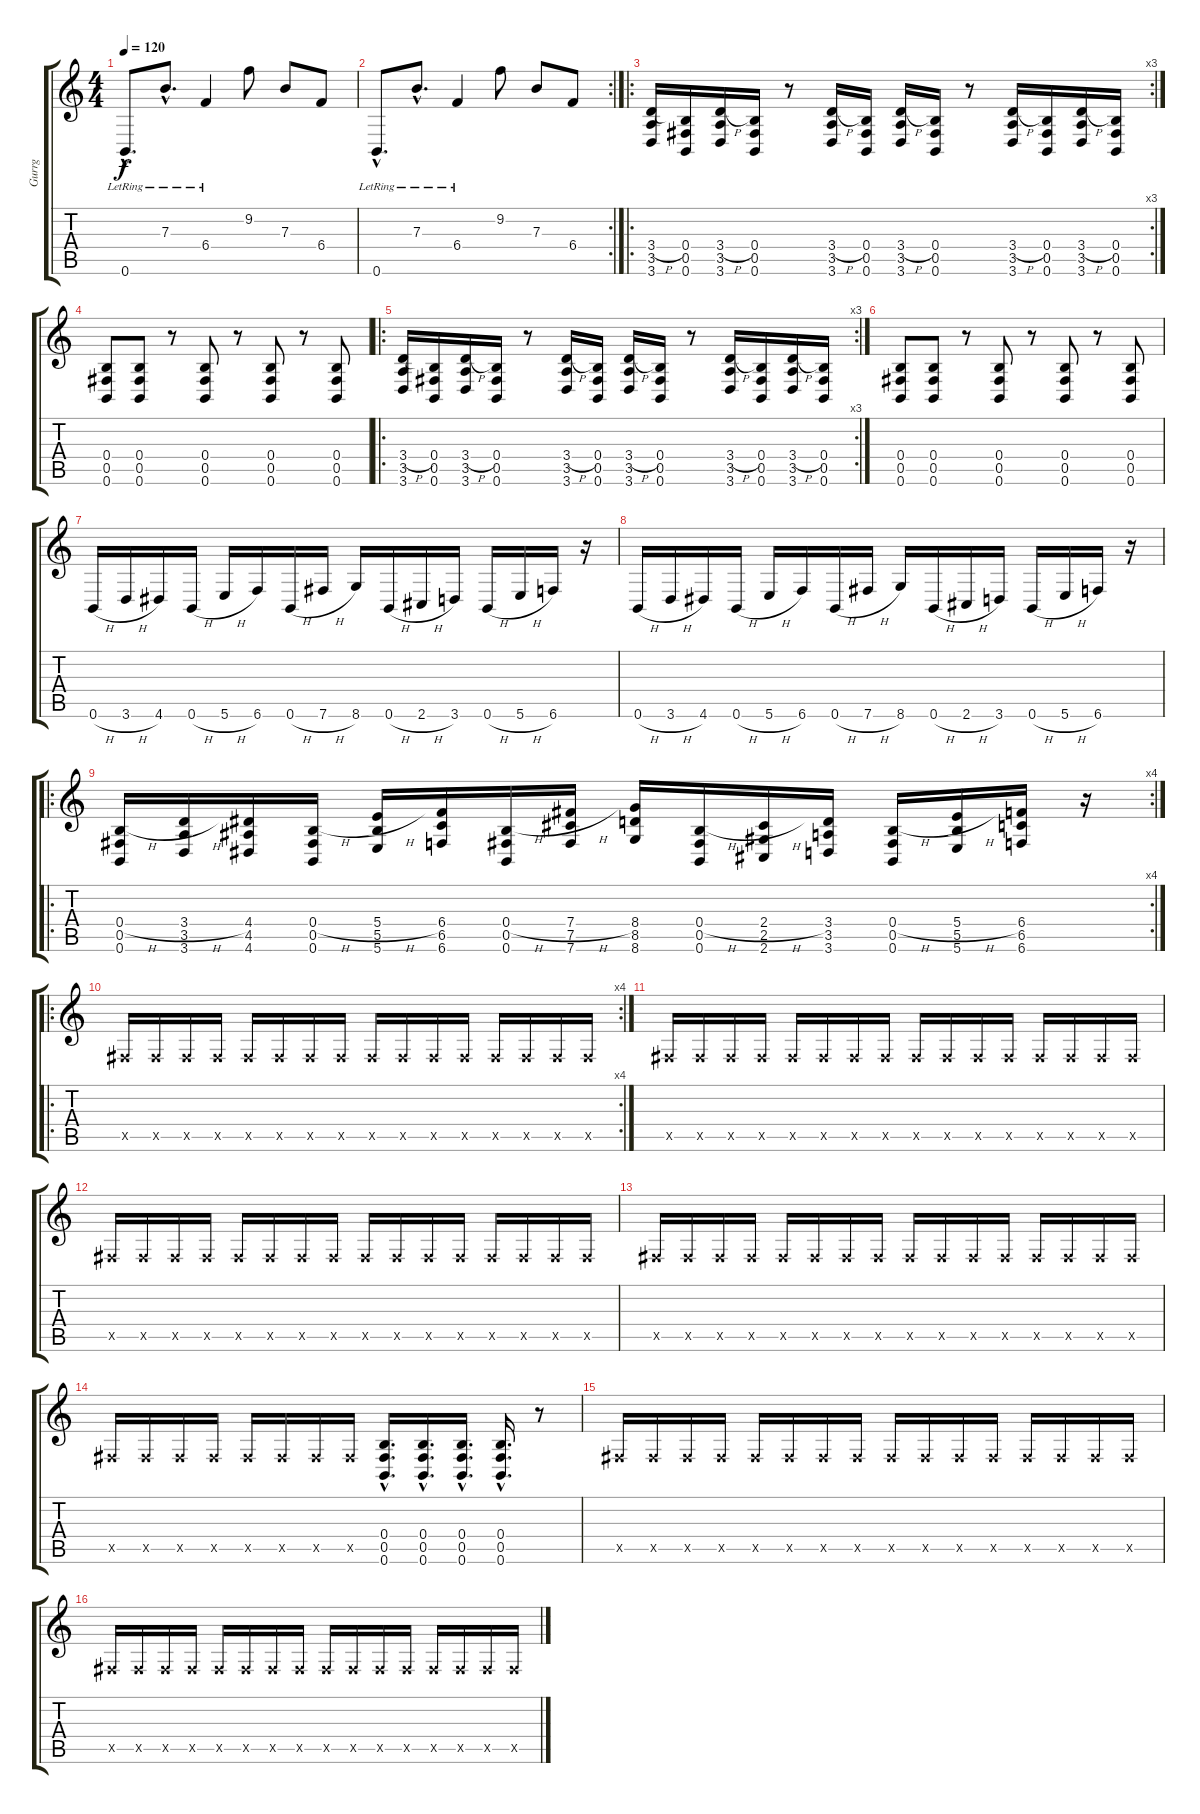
\track ("Gurrg" "Gurrg") {instrument overdrivenguitar}
\staff {score tabs}
\tuning (Db4 Ab3 E3 B2 Gb2 B1) {hide}
\ts (4 4)
\tempo 120
\clef g2
\ks c
0.6{hac lr}.8{d dy f instrument electricguitarclean} 7.3{hac lr}.8{d} 6.4{lr}.4 9.2.8 7.3.8 6.4.8 |
\rc 2
0.6{hac lr}.8{d instrument electricguitarclean} 7.3{hac lr}.8{d} 6.4{lr}.4 9.2.8 7.3.8 6.4.8 |
\ro
\rc 3
(3.4{h} 3.5 3.6).16{instrument overdrivenguitar} (0.4 0.5 0.6).16 (3.4{h} 3.5 3.6).16 (0.4 0.5 0.6).16 r.8 (3.4{h} 3.5 3.6).16 (0.4 0.5 0.6).16 (3.4{h} 3.5 3.6).16 (0.4 0.5 0.6).16 r.8 (3.4{h} 3.5 3.6).16 (0.4 0.5 0.6).16 (3.4{h} 3.5 3.6).16 (0.4 0.5 0.6).16 |
(0.4 0.5 0.6).8 (0.4 0.5 0.6).8 r.8 (0.4 0.5 0.6).8 r.8 (0.4 0.5 0.6).8 r.8 (0.4 0.5 0.6).8 |
\ro
\rc 3
(3.4{h} 3.5 3.6).16{instrument overdrivenguitar} (0.4 0.5 0.6).16 (3.4{h} 3.5 3.6).16 (0.4 0.5 0.6).16 r.8 (3.4{h} 3.5 3.6).16 (0.4 0.5 0.6).16 (3.4{h} 3.5 3.6).16 (0.4 0.5 0.6).16 r.8 (3.4{h} 3.5 3.6).16 (0.4 0.5 0.6).16 (3.4{h} 3.5 3.6).16 (0.4 0.5 0.6).16 |
(0.4 0.5 0.6).8 (0.4 0.5 0.6).8 r.8 (0.4 0.5 0.6).8 r.8 (0.4 0.5 0.6).8 r.8 (0.4 0.5 0.6).8 |
0.6{h}.16 3.6{h}.16 4.6.16 0.6{h}.16 5.6{h}.16 6.6.16 0.6{h}.16 7.6{h}.16 8.6.16 0.6{h}.16 2.6{h}.16 3.6.16 0.6{h}.16 5.6{h}.16 6.6.16 r.16 |
0.6{h}.16 3.6{h}.16 4.6.16 0.6{h}.16 5.6{h}.16 6.6.16 0.6{h}.16 7.6{h}.16 8.6.16 0.6{h}.16 2.6{h}.16 3.6.16 0.6{h}.16 5.6{h}.16 6.6.16 r.16 |
\ro
\rc 4
(0.4{h} 0.5 0.6).16 (3.4{h} 3.5 3.6).16 (4.4 4.5 4.6).16 (0.4{h} 0.5 0.6).16 (5.4{h} 5.5 5.6).16 (6.4 6.5 6.6).16 (0.4{h} 0.5 0.6).16 (7.4{h} 7.5 7.6).16 (8.4 8.5 8.6).16 (0.4{h} 0.5 0.6).16 (2.4{h} 2.5 2.6).16 (3.4 3.5 3.6).16 (0.4{h} 0.5 0.6).16 (5.4{h} 5.5 5.6).16 (6.4 6.5 6.6).16 r.16 |
\ro
\rc 4
0.5{x}.16 0.5{x}.16 0.5{x}.16 0.5{x}.16 0.5{x}.16 0.5{x}.16 0.5{x}.16 0.5{x}.16 0.5{x}.16 0.5{x}.16 0.5{x}.16 0.5{x}.16 0.5{x}.16 0.5{x}.16 0.5{x}.16 0.5{x}.16 |
0.5{x}.16 0.5{x}.16 0.5{x}.16 0.5{x}.16 0.5{x}.16 0.5{x}.16 0.5{x}.16 0.5{x}.16 0.5{x}.16 0.5{x}.16 0.5{x}.16 0.5{x}.16 0.5{x}.16 0.5{x}.16 0.5{x}.16 0.5{x}.16 |
0.5{x}.16 0.5{x}.16 0.5{x}.16 0.5{x}.16 0.5{x}.16 0.5{x}.16 0.5{x}.16 0.5{x}.16 0.5{x}.16 0.5{x}.16 0.5{x}.16 0.5{x}.16 0.5{x}.16 0.5{x}.16 0.5{x}.16 0.5{x}.16 |
0.5{x}.16 0.5{x}.16 0.5{x}.16 0.5{x}.16 0.5{x}.16 0.5{x}.16 0.5{x}.16 0.5{x}.16 0.5{x}.16 0.5{x}.16 0.5{x}.16 0.5{x}.16 0.5{x}.16 0.5{x}.16 0.5{x}.16 0.5{x}.16 |
0.5{x}.16 0.5{x}.16 0.5{x}.16 0.5{x}.16 0.5{x}.16 0.5{x}.16 0.5{x}.16 0.5{x}.16 (0.4{hac} 0.5{hac} 0.6{hac}).16{d} (0.4{hac} 0.5{hac} 0.6{hac}).16{d} (0.4{hac} 0.5{hac} 0.6{hac}).16{d} (0.4{hac} 0.5{hac} 0.6{hac}).16{d} r.8 |
0.5{x}.16 0.5{x}.16 0.5{x}.16 0.5{x}.16 0.5{x}.16 0.5{x}.16 0.5{x}.16 0.5{x}.16 0.5{x}.16 0.5{x}.16 0.5{x}.16 0.5{x}.16 0.5{x}.16 0.5{x}.16 0.5{x}.16 0.5{x}.16 |
0.5{x}.16 0.5{x}.16 0.5{x}.16 0.5{x}.16 0.5{x}.16 0.5{x}.16 0.5{x}.16 0.5{x}.16 0.5{x}.16 0.5{x}.16 0.5{x}.16 0.5{x}.16 0.5{x}.16 0.5{x}.16 0.5{x}.16 0.5{x}.16
